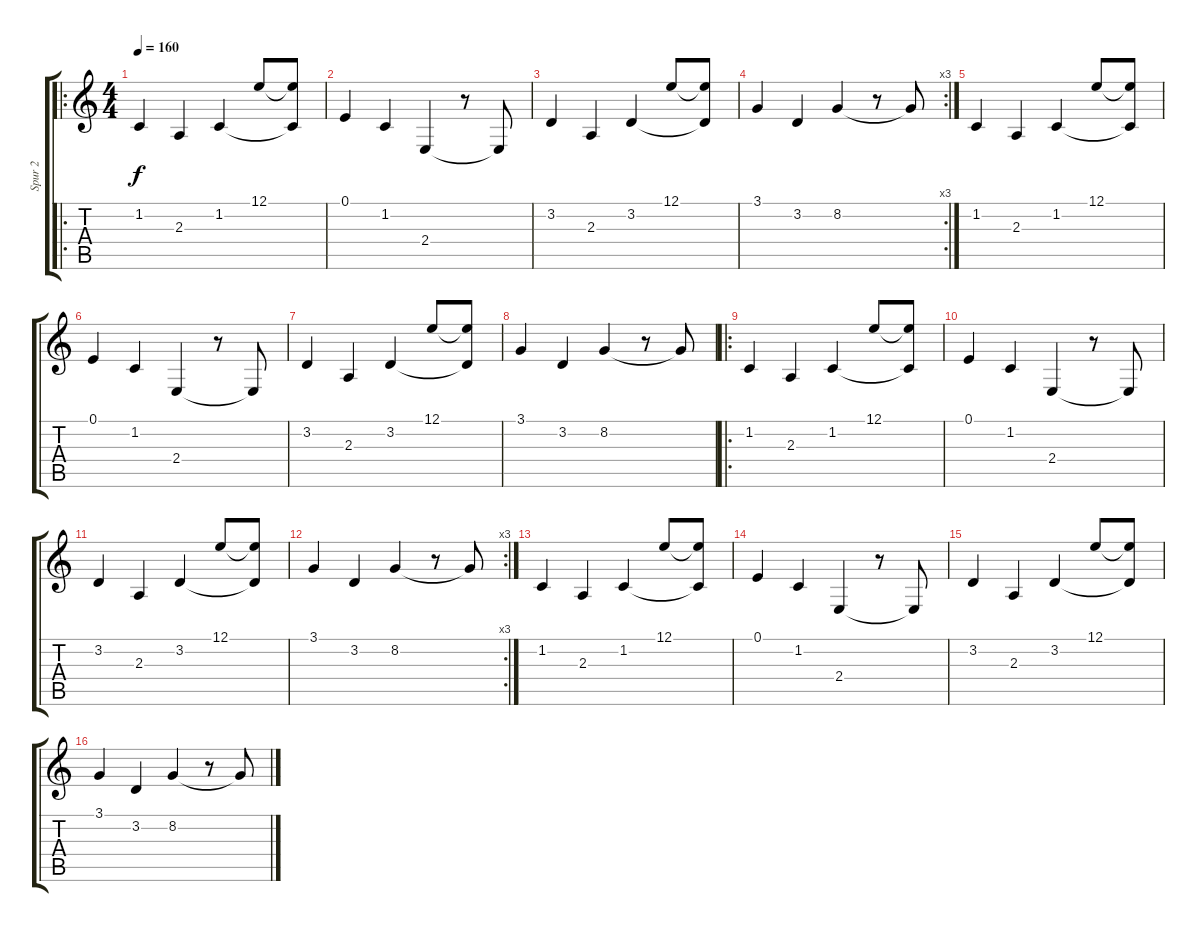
\track ("Spur 2" "Spur 2") {instrument glockenspiel}
\staff {score tabs}
\tuning (E4 B3 G3 D3 A2 E2) {hide}
\ro
\ts (4 4)
\tempo 160
\clef g2
\ks c
1.2.4{dy f} 2.3.4 1.2.4 12.1.8 (12.1{t} 1.2{t}).8 |
0.1.4 1.2.4 2.4.4 r.8 2.4{t}.8 |
3.2.4 2.3.4 3.2.4 12.1.8 (12.1{t} 3.2{t}).8 |
\rc 3
3.1.4 3.2.4 8.2.4 r.8 8.2{t}.8 |
1.2.4 2.3.4 1.2.4 12.1.8 (12.1{t} 1.2{t}).8 |
0.1.4 1.2.4 2.4.4 r.8 2.4{t}.8 |
3.2.4 2.3.4 3.2.4 12.1.8 (12.1{t} 3.2{t}).8 |
3.1.4 3.2.4 8.2.4 r.8 8.2{t}.8 |
\ro
1.2.4 2.3.4 1.2.4 12.1.8 (12.1{t} 1.2{t}).8 |
0.1.4 1.2.4 2.4.4 r.8 2.4{t}.8 |
3.2.4 2.3.4 3.2.4 12.1.8 (12.1{t} 3.2{t}).8 |
\rc 3
3.1.4 3.2.4 8.2.4 r.8 8.2{t}.8 |
1.2.4 2.3.4 1.2.4 12.1.8 (12.1{t} 1.2{t}).8 |
0.1.4 1.2.4 2.4.4 r.8 2.4{t}.8 |
3.2.4 2.3.4 3.2.4 12.1.8 (12.1{t} 3.2{t}).8 |
3.1.4 3.2.4 8.2.4 r.8 8.2{t}.8
